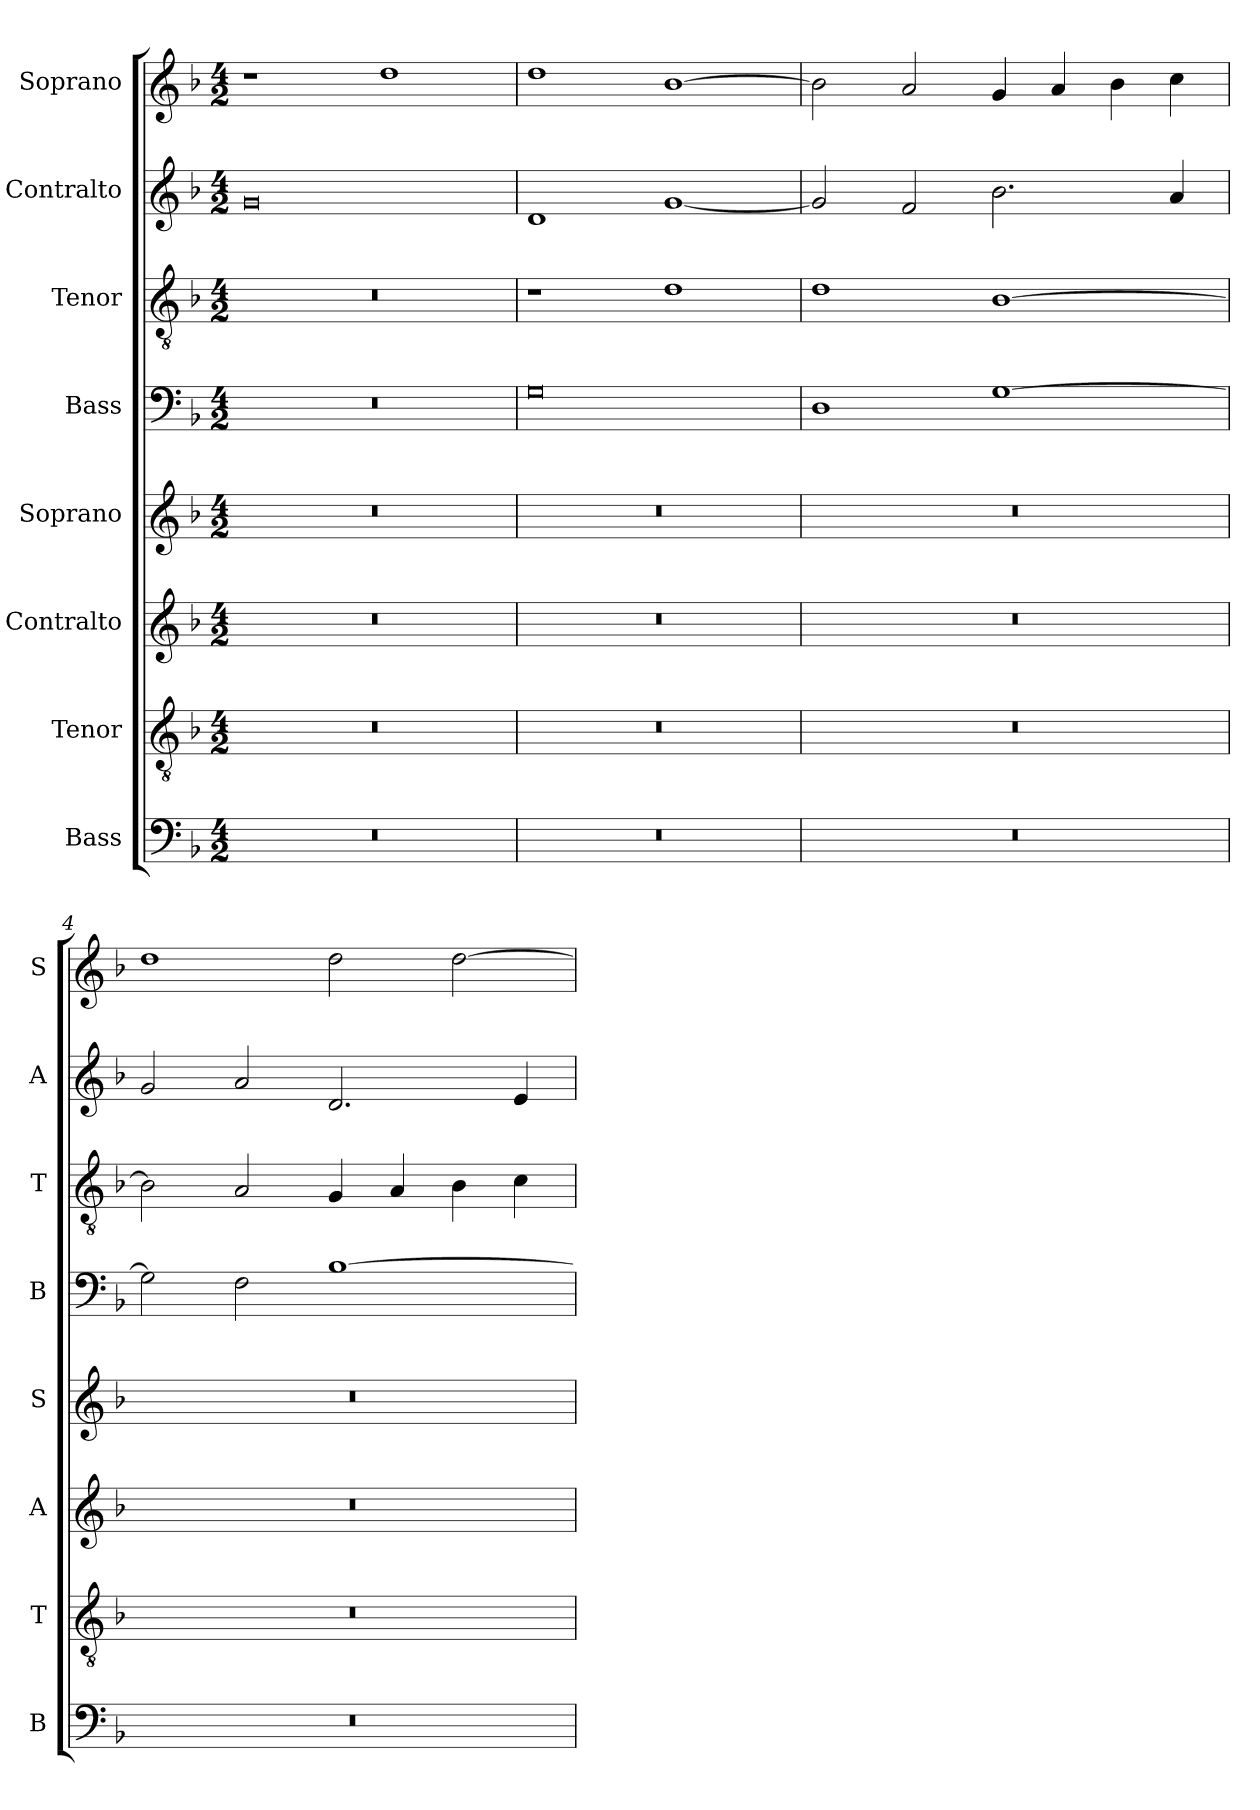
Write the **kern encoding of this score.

**kern	**kern	**kern	**kern	**kern	**kern	**kern	**kern
*part8	*part7	*part6	*part5	*part4	*part3	*part2	*part1
*staff8	*staff7	*staff6	*staff5	*staff4	*staff3	*staff2	*staff1
*I"Bass	*I"Tenor	*I"Contralto	*I"Soprano	*I"Bass	*I"Tenor	*I"Contralto	*I"Soprano
*I'B	*I'T	*I'A	*I'S	*I'B	*I'T	*I'A	*I'S
*clefF4	*clefGv2	*clefG2	*clefG2	*clefF4	*clefGv2	*clefG2	*clefG2
*k[b-]	*k[b-]	*k[b-]	*k[b-]	*k[b-]	*k[b-]	*k[b-]	*k[b-]
*G:dor	*G:dor	*G:dor	*G:dor	*G:dor	*G:dor	*G:dor	*G:dor
*M4/2	*M4/2	*M4/2	*M4/2	*M4/2	*M4/2	*M4/2	*M4/2
=1	=1	=1	=1	=1	=1	=1	=1
0r	0r	0r	0r	0r	0r	0g	1r
.	.	.	.	.	.	.	1dd
=2	=2	=2	=2	=2	=2	=2	=2
0r	0r	0r	0r	0G	1r	1d	1dd
.	.	.	.	.	1d	[1g	[1b-
=3	=3	=3	=3	=3	=3	=3	=3
0r	0r	0r	0r	1D	1d	2g]	2b-]
.	.	.	.	.	.	2f	2a
.	.	.	.	[1G	[1B-	2.b-	4g
.	.	.	.	.	.	.	4a
.	.	.	.	.	.	.	4b-
.	.	.	.	.	.	4a	4cc
=4	=4	=4	=4	=4	=4	=4	=4
0r	0r	0r	0r	2G]	2B-]	2g	1dd
.	.	.	.	2F	2A	2a	.
.	.	.	.	[1B-	4G	2.d	2dd
.	.	.	.	.	4A	.	.
.	.	.	.	.	4B-	.	[2dd
.	.	.	.	.	4c	4e	.
=	=	=	=	=	=	=	=
*-	*-	*-	*-	*-	*-	*-	*-
